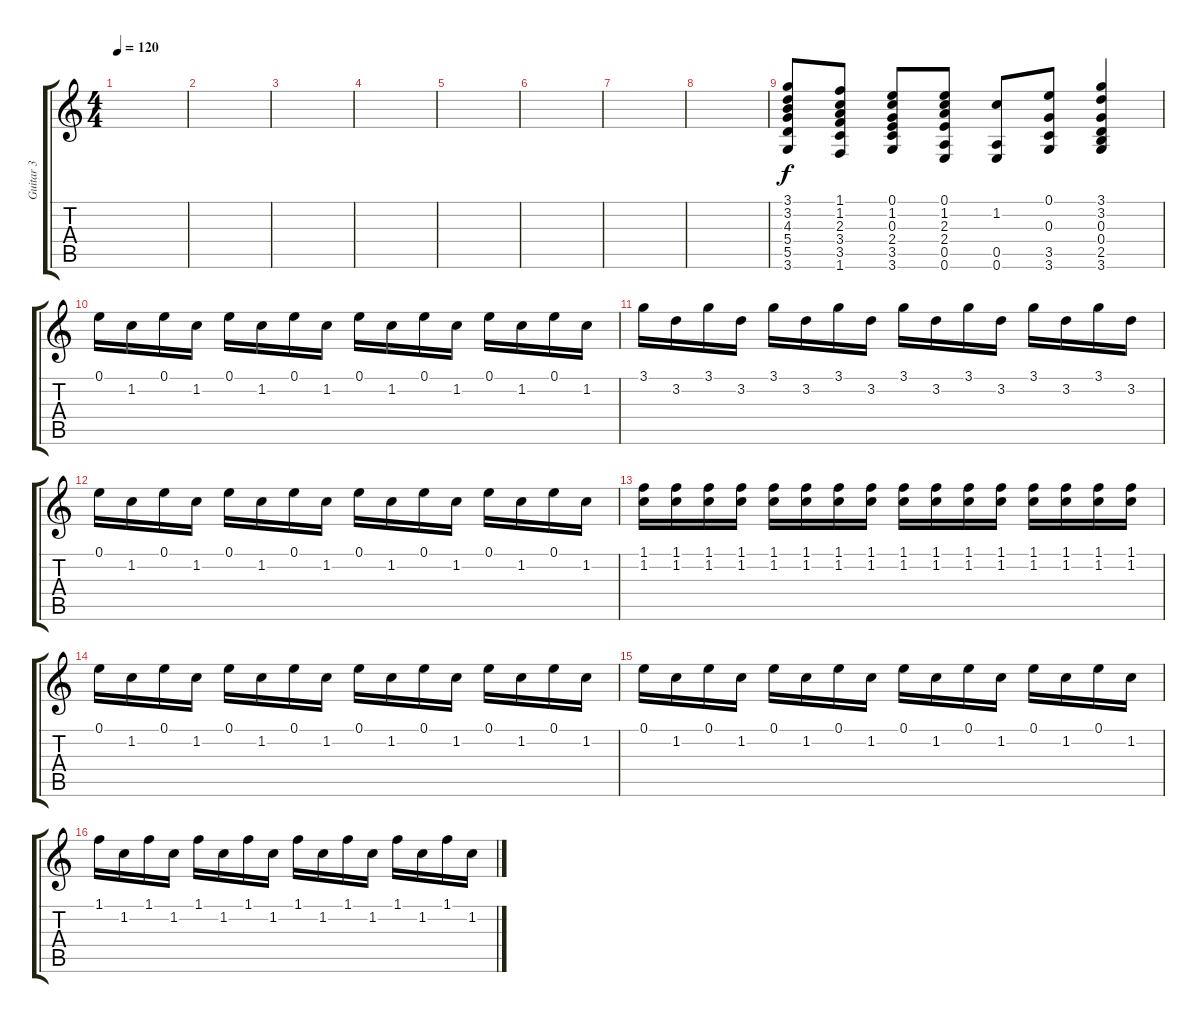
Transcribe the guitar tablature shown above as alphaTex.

\track ("Guitar 3" "Guitar 3") {instrument acousticguitarnylon}
\staff {score tabs}
\tuning (E4 B3 G3 D3 A2 E2) {hide}
\ts (4 4)
\tempo 120
\clef g2
\ks c
|
|
|
|
|
|
|
|
(3.1 3.2 4.3 5.4 5.5 3.6).8 (1.1 1.2 2.3 3.4 3.5 1.6).8 (0.1 1.2 0.3 2.4 3.5 3.6).8 (0.1 1.2 2.3 2.4 0.5 0.6).8 (1.2 0.5 0.6).8 (0.1 0.3 3.5 3.6).8 (3.1 3.2 0.3 0.4 2.5 3.6).4 |
0.1.16 1.2.16 0.1.16 1.2.16 0.1.16 1.2.16 0.1.16 1.2.16 0.1.16 1.2.16 0.1.16 1.2.16 0.1.16 1.2.16 0.1.16 1.2.16 |
3.1.16 3.2.16 3.1.16 3.2.16 3.1.16 3.2.16 3.1.16 3.2.16 3.1.16 3.2.16 3.1.16 3.2.16 3.1.16 3.2.16 3.1.16 3.2.16 |
0.1.16 1.2.16 0.1.16 1.2.16 0.1.16 1.2.16 0.1.16 1.2.16 0.1.16 1.2.16 0.1.16 1.2.16 0.1.16 1.2.16 0.1.16 1.2.16 |
(1.1 1.2).16 (1.1 1.2).16 (1.1 1.2).16 (1.1 1.2).16 (1.1 1.2).16 (1.1 1.2).16 (1.1 1.2).16 (1.1 1.2).16 (1.1 1.2).16 (1.1 1.2).16 (1.1 1.2).16 (1.1 1.2).16 (1.1 1.2).16 (1.1 1.2).16 (1.1 1.2).16 (1.1 1.2).16 |
0.1.16 1.2.16 0.1.16 1.2.16 0.1.16 1.2.16 0.1.16 1.2.16 0.1.16 1.2.16 0.1.16 1.2.16 0.1.16 1.2.16 0.1.16 1.2.16 |
0.1.16 1.2.16 0.1.16 1.2.16 0.1.16 1.2.16 0.1.16 1.2.16 0.1.16 1.2.16 0.1.16 1.2.16 0.1.16 1.2.16 0.1.16 1.2.16 |
1.1.16 1.2.16 1.1.16 1.2.16 1.1.16 1.2.16 1.1.16 1.2.16 1.1.16 1.2.16 1.1.16 1.2.16 1.1.16 1.2.16 1.1.16 1.2.16
